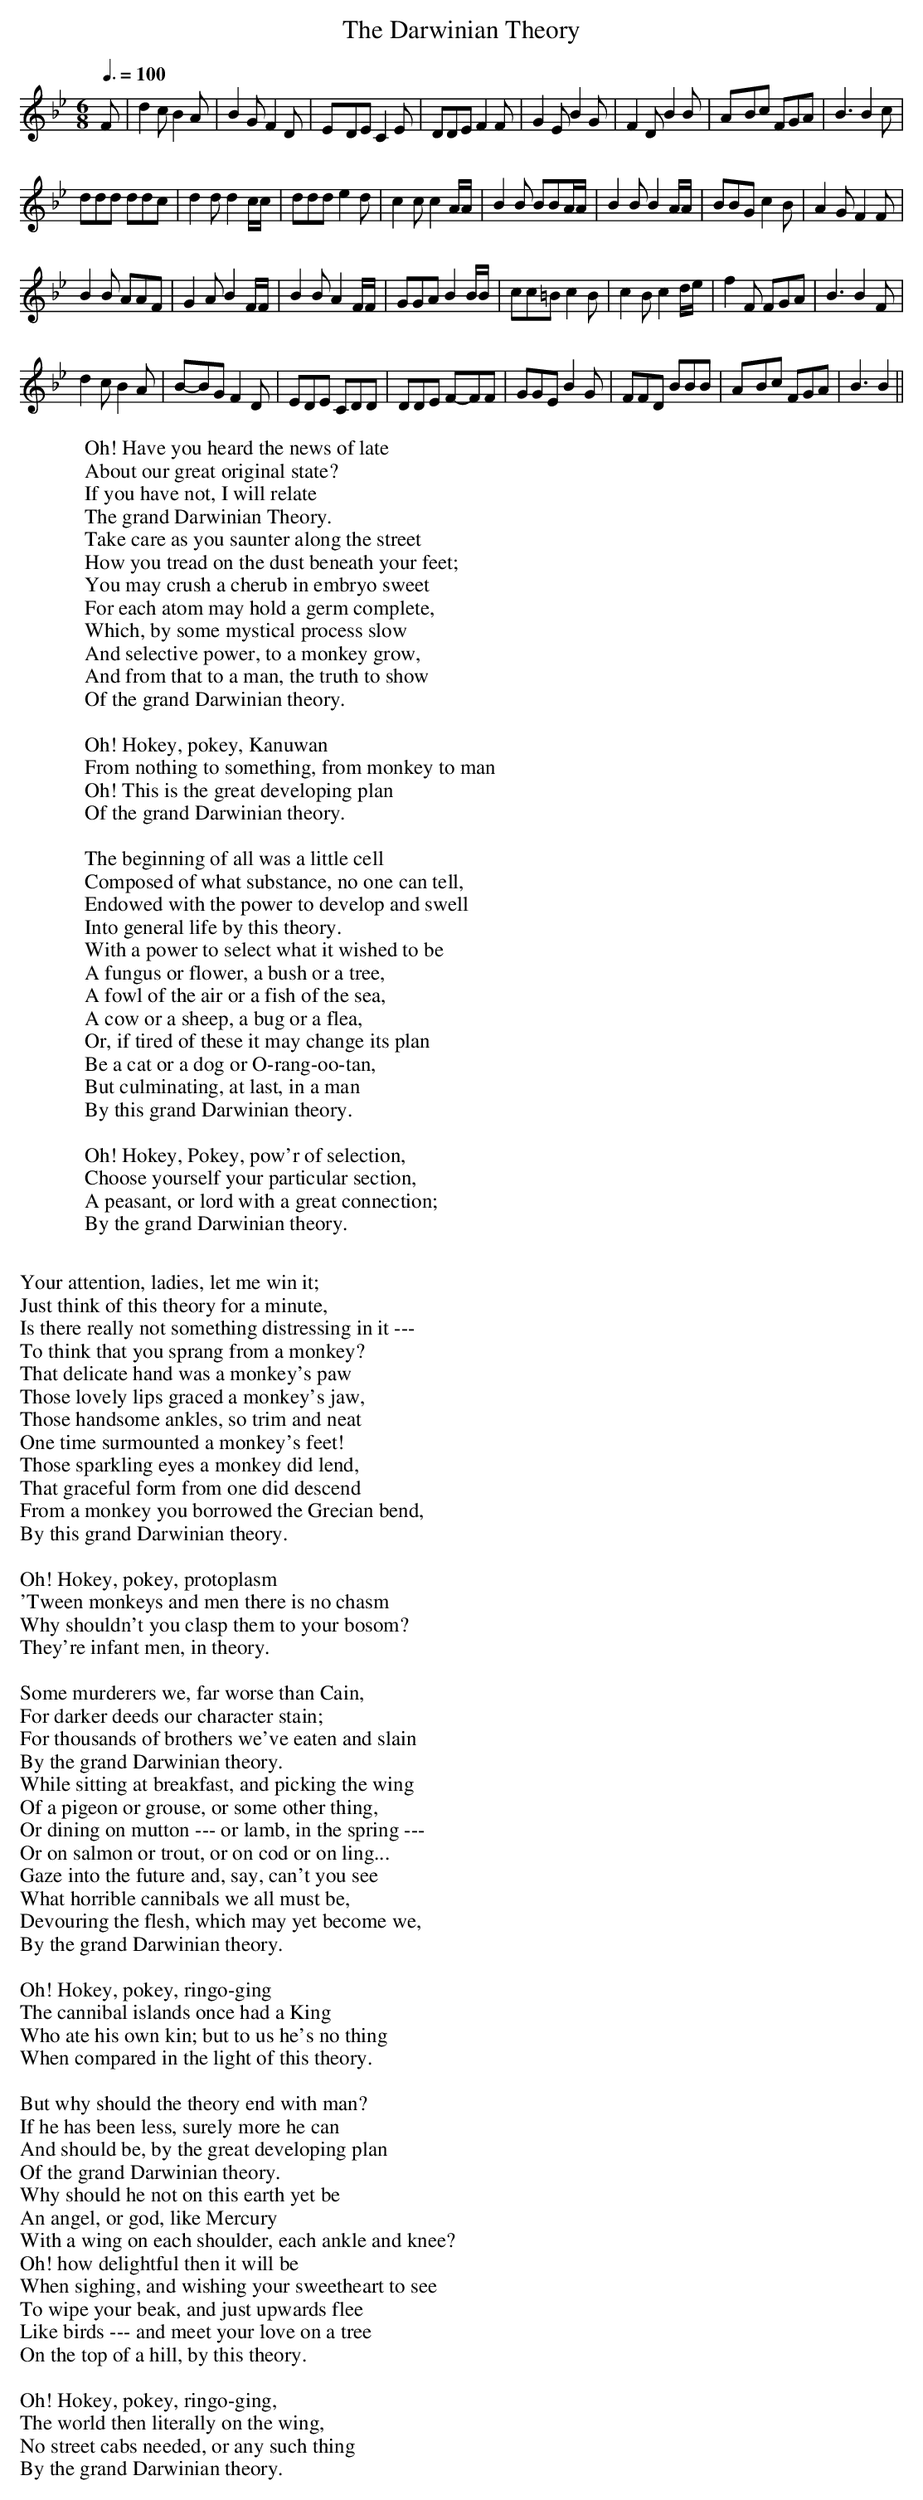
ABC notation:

X:1
T:Darwinian Theory, The
M:6/8
L:1/8
Q:3/8=100
W:Oh! Have you heard the news of late
W:About our great original state?
W:If you have not, I will relate
W:The grand Darwinian Theory.
W:Take care as you saunter along the street
W:How you tread on the dust beneath your feet;
W:You may crush a cherub in embryo sweet
W:For each atom may hold a germ complete,
W:Which, by some mystical process slow
W:And selective power, to a monkey grow,
W:And from that to a man, the truth to show
W:Of the grand Darwinian theory.
W:
W:Oh! Hokey, pokey, Kanuwan
W:From nothing to something, from monkey to man
W:Oh! This is the great developing plan
W:Of the grand Darwinian theory.
W:
W:The beginning of all was a little cell
W:Composed of what substance, no one can tell,
W:Endowed with the power to develop and swell
W:Into general life by this theory.
W:With a power to select what it wished to be
W:A fungus or flower, a bush or a tree,
W:A fowl of the air or a fish of the sea,
W:A cow or a sheep, a bug or a flea,
W:Or, if tired of these it may change its plan
W:Be a cat or a dog or O-rang-oo-tan,
W:But culminating, at last, in a man
W:By this grand Darwinian theory.
W:
W:Oh! Hokey, Pokey, pow'r of selection,
W:Choose yourself your particular section,
W:A peasant, or lord with a great connection;
W:By the grand Darwinian theory.
W:
W:Your attention, ladies, let me win it;
W:Just think of this theory for a minute,
W:Is there really not something distressing in it ---
W:To think that you sprang from a monkey?
W:That delicate hand was a monkey's paw
W:Those lovely lips graced a monkey's jaw,
W:Those handsome ankles, so trim and neat
W:One time surmounted a monkey's feet!
W:Those sparkling eyes a monkey did lend,
W:That graceful form from one did descend
W:From a monkey you borrowed the Grecian bend,
W:By this grand Darwinian theory.
W:
W:Oh! Hokey, pokey, protoplasm
W:'Tween monkeys and men there is no chasm
W:Why shouldn't you clasp them to your bosom?
W:They're infant men, in theory.
W:
W:Some murderers we, far worse than Cain,
W:For darker deeds our character stain;
W:For thousands of brothers we've eaten and slain
W:By the grand Darwinian theory.
W:While sitting at breakfast, and picking the wing
W:Of a pigeon or grouse, or some other thing,
W:Or dining on mutton --- or lamb, in the spring ---
W:Or on salmon or trout, or on cod or on ling...
W:Gaze into the future and, say, can't you see
W:What horrible cannibals we all must be,
W:Devouring the flesh, which may yet become we,
W:By the grand Darwinian theory.
W:
W:Oh! Hokey, pokey, ringo-ging
W:The cannibal islands once had a King
W:Who ate his own kin; but to us he's no thing
W:When compared in the light of this theory.
W:
W:But why should the theory end with man?
W:If he has been less, surely more he can
W:And should be, by the great developing plan
W:Of the grand Darwinian theory.
W:Why should he not on this earth yet be
W:An angel, or god, like Mercury
W:With a wing on each shoulder, each ankle and knee?
W:Oh! how delightful then it will be
W:When sighing, and wishing your sweetheart to see
W:To wipe your beak, and just upwards flee
W:Like birds --- and meet your love on a tree
W:On the top of a hill, by this theory.
W:
W:Oh! Hokey, pokey, ringo-ging,
W:The world then literally on the wing,
W:No street cabs needed, or any such thing
W:By the grand Darwinian theory.
K:Bb
F|d2c B2A|B2G F2D|E-DE C2E|DDE F2F|\
G2E B2G|F2D B2B|A-Bc FGA|B3 B2c|
ddd ddc|d2d d2c/c/|ddd e2d|c2c c2A/A/|\
B2B BBA/A/|B2B B2A/A/|BBG c2B|A2G F2F|
B2B AAF|G2A B2F/F/|B2B A2F/F/|GGA B2B/B/|\
cc=B c2B|c2B c2d/e/|f2F FGA|B3 B2F|
d2c B2A|B-BG F2D|EDE CDD|DDE F-FF|\
GGE B2G|FFD BBB|A-Bc FGA|B3 B2||
